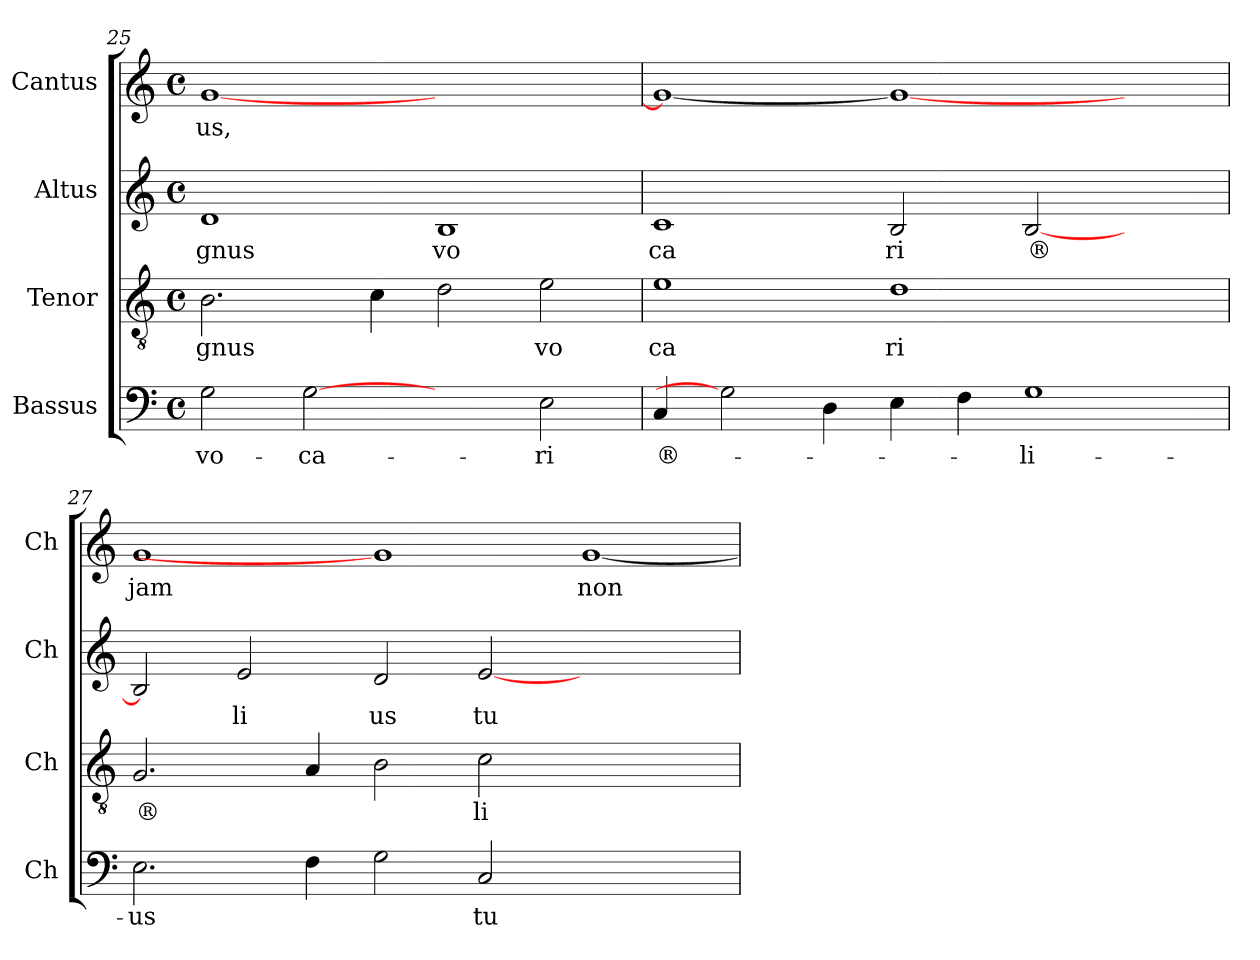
**kern	**text	**kern	**text	**kern	**text	**kern	**text
*part4	*part4	*part3	*part3	*part2	*part2	*part1	*part1
*staff4	*staff4	*staff3	*staff3	*staff2	*staff2	*staff1	*staff1
*I"Bassus	*	*I"Tenor	*	*I"Altus	*	*I"Cantus	*
*I'Ch	*	*I'Ch	*	*I'Ch	*	*I'Ch	*
*clefF4	*	*clefGv2	*	*clefG2	*	*clefG2	*
*	*	*	*	*k[]	*	*	*
*	*	*	*	*C:	*	*	*
*M4/4	*	*M4/4	*	*M4/4	*	*M4/4	*
*met(c)	*	*met(c)	*	*met(c)	*	*met(c)	*
=25	=25	=25	=25	=25	=25	=25	=25
!	!LO:LY:b:cj	!	!LO:LY:b	!	!LO:LY:b:cj	!	!LO:LY:b:cj
2G\	vo-	2.B\	gnus	1d	gnus	[<1g	-us,
!	!LO:LY:b:cj	!	!	!	!	!	!
[2G	-ca-	.	.	.	.	.	.
.	.	4c\	.	.	.	.	.
!	!	!	!	!	!LO:LY:b:cj	!	!
2ryy	.	2d\	.	1B	vo	1ryy	.
!	!LO:LY:b:cj	!	!LO:LY:b:cj	!	!	!	!
2E\	-ri	2e\	vo	.	.	.	.
=26	=26	=26	=26	=26	=26	=26	=26
!	!LO:LY:b:cj	!	!LO:LY:b:cj	!	!LO:LY:b:cj	!	!
4C/	®-	1e	ca	1c	ca	1g_	.
2G]	.	.	.	.	.	.	.
4D\	.	.	.	.	.	.	.
!	!	!	!LO:LY:b:cj	!	!LO:LY:b:cj	!	!
4E\	.	1d	ri	2B/	ri	1g_	.
4F\	.	.	.	.	.	.	.
!	!LO:LY:b:cj	!	!	!	!LO:LY:b:cj	!	!
1G	-li-	.	.	[<2B/	®	.	.
.	.	2ryy	.	2ryy	.	2ryy	.
=27	=27	=27	=27	=27	=27	=27	=27
!	!LO:LY:b:cj	!	!LO:LY:b:cj	!	!	!	!LO:LY:b:cj
2.E\	-us	2.G/	®	2B/]	.	1g	jam
!	!	!	!	!	!LO:LY:b:cj	!	!
.	.	.	.	2e/	li	.	.
4F\	.	4A/	.	.	.	.	.
!	!	!	!	!	!LO:LY:b:cj	!	!
2G\	.	2B\	.	2d/	us	1g]	.
!	!LO:LY:b:cj	!	!LO:LY:b:cj	!	!LO:LY:b:cj	!	!
2C/	tu-	2c\	li	[>2e/	tu	.	.
!	!	!	!	!	!	!	!LO:LY:b
1ryy	.	1ryy	.	1ryy	.	[>1g	non
=	=	=	=	=	=	=	=
*-	*-	*-	*-	*-	*-	*-	*-
